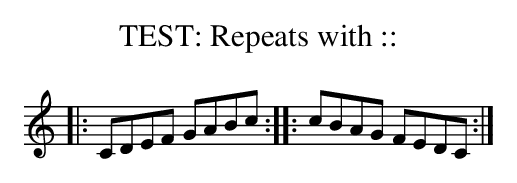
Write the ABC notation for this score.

X:1
T: TEST: Repeats with ::
K: C
|: CDEF GABc :: cBAG FEDC :|
